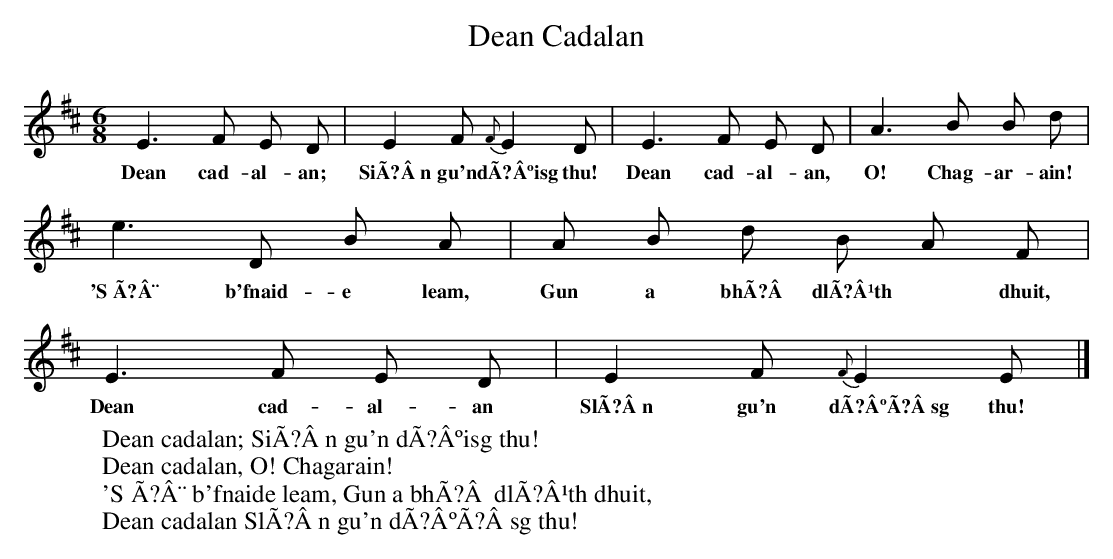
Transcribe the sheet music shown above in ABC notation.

X:1
T:Dean Cadalan
L:1/8     %
K:D
M:6/8
E3 F E D |E2 F {F}E2 D |E3 F E D |A3 B B d |
w:Dean cad-al-an; SiÃ?Â n gu'n dÃ?Âºisg thu! Dean cad-al-an, O! Chag-ar-ain!
e3 D B A |A B d B A F |E3 F E D |E2 F {F}E2 E |]
w:'S~Ã?Â¨ b'fnaid-e leam, Gun a bhÃ?Â­ dlÃ?Â¹th* dhuit, Dean cad-al-an SlÃ?Â n gu'n dÃ?ÂºÃ?Â­sg thu!
W:Dean cadalan; SiÃ?Â n gu'n dÃ?Âºisg thu!
W:Dean cadalan, O! Chagarain!
W:'S Ã?Â¨ b'fnaide leam, Gun a bhÃ?Â­ dlÃ?Â¹th dhuit,
W:Dean cadalan SlÃ?Â n gu'n dÃ?ÂºÃ?Â­sg thu!
